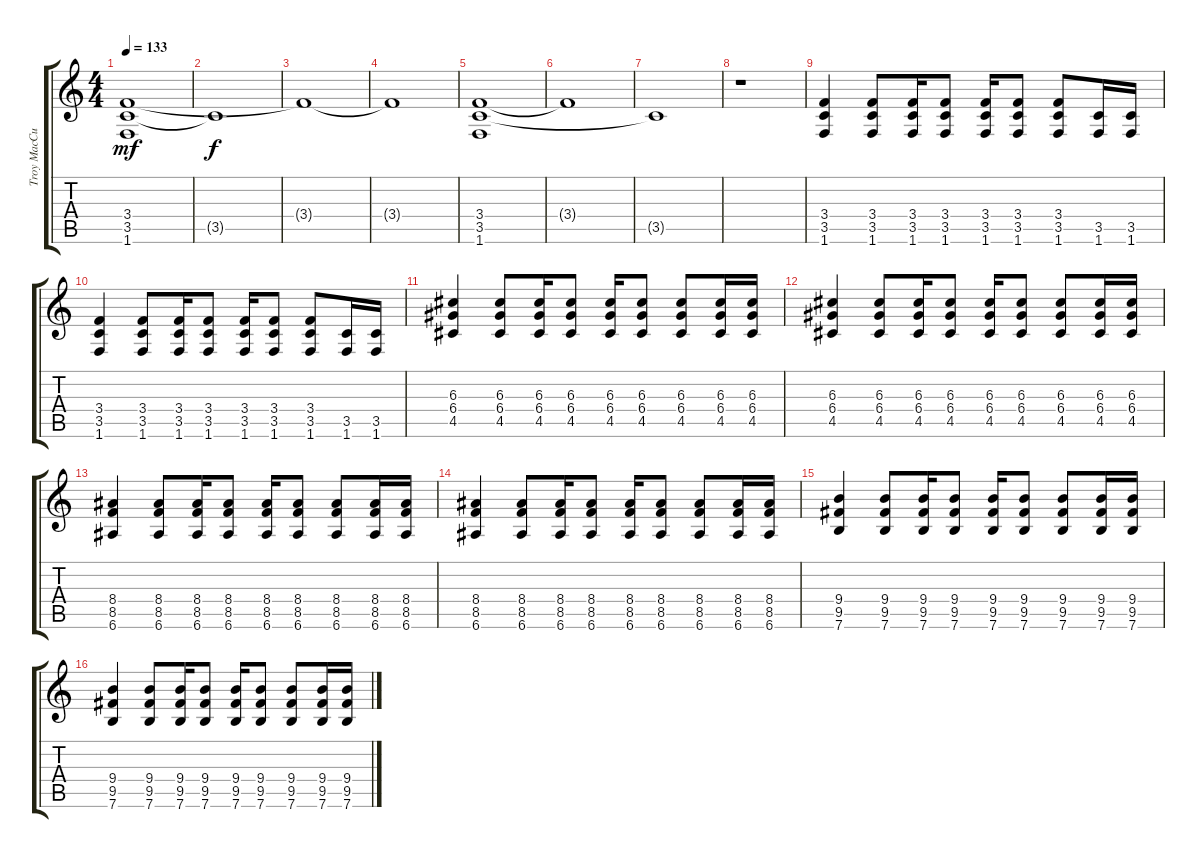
\track ("Troy MacCubbin" "Troy MacCu") {instrument distortionguitar}
\staff {score tabs}
\tuning (E4 B3 G3 D3 A2 E2) {hide}
\ts (4 4)
\tempo 133
\clef g2
\ks c
(3.4 3.5 1.6).1{dy mf} |
3.5{t}.1{dy f} |
3.4{t}.1 |
3.4{t}.1 |
(3.4 3.5 1.6).1 |
3.4{t}.1 |
3.5{t}.1 |
r.1 |
(3.4 3.5 1.6).4 (3.4 3.5 1.6).8 (3.4 3.5 1.6).16 (3.4 3.5 1.6).8 (3.4 3.5 1.6).16 (3.4 3.5 1.6).8 (3.4 3.5 1.6).8 (3.5 1.6).16 (3.5 1.6).16 |
(3.4 3.5 1.6).4 (3.4 3.5 1.6).8 (3.4 3.5 1.6).16 (3.4 3.5 1.6).8 (3.4 3.5 1.6).16 (3.4 3.5 1.6).8 (3.4 3.5 1.6).8 (3.5 1.6).16 (3.5 1.6).16 |
(6.3 6.4 4.5).4 (6.3 6.4 4.5).8 (6.3 6.4 4.5).16 (6.3 6.4 4.5).8 (6.3 6.4 4.5).16 (6.3 6.4 4.5).8 (6.3 6.4 4.5).8 (6.3 6.4 4.5).16 (6.3 6.4 4.5).16 |
(6.3 6.4 4.5).4 (6.3 6.4 4.5).8 (6.3 6.4 4.5).16 (6.3 6.4 4.5).8 (6.3 6.4 4.5).16 (6.3 6.4 4.5).8 (6.3 6.4 4.5).8 (6.3 6.4 4.5).16 (6.3 6.4 4.5).16 |
(8.4 8.5 6.6).4 (8.4 8.5 6.6).8 (8.4 8.5 6.6).16 (8.4 8.5 6.6).8 (8.4 8.5 6.6).16 (8.4 8.5 6.6).8 (8.4 8.5 6.6).8 (8.4 8.5 6.6).16 (8.4 8.5 6.6).16 |
(8.4 8.5 6.6).4 (8.4 8.5 6.6).8 (8.4 8.5 6.6).16 (8.4 8.5 6.6).8 (8.4 8.5 6.6).16 (8.4 8.5 6.6).8 (8.4 8.5 6.6).8 (8.4 8.5 6.6).16 (8.4 8.5 6.6).16 |
(9.4 9.5 7.6).4 (9.4 9.5 7.6).8 (9.4 9.5 7.6).16 (9.4 9.5 7.6).8 (9.4 9.5 7.6).16 (9.4 9.5 7.6).8 (9.4 9.5 7.6).8 (9.4 9.5 7.6).16 (9.4 9.5 7.6).16 |
(9.4 9.5 7.6).4 (9.4 9.5 7.6).8 (9.4 9.5 7.6).16 (9.4 9.5 7.6).8 (9.4 9.5 7.6).16 (9.4 9.5 7.6).8 (9.4 9.5 7.6).8 (9.4 9.5 7.6).16 (9.4 9.5 7.6).16
